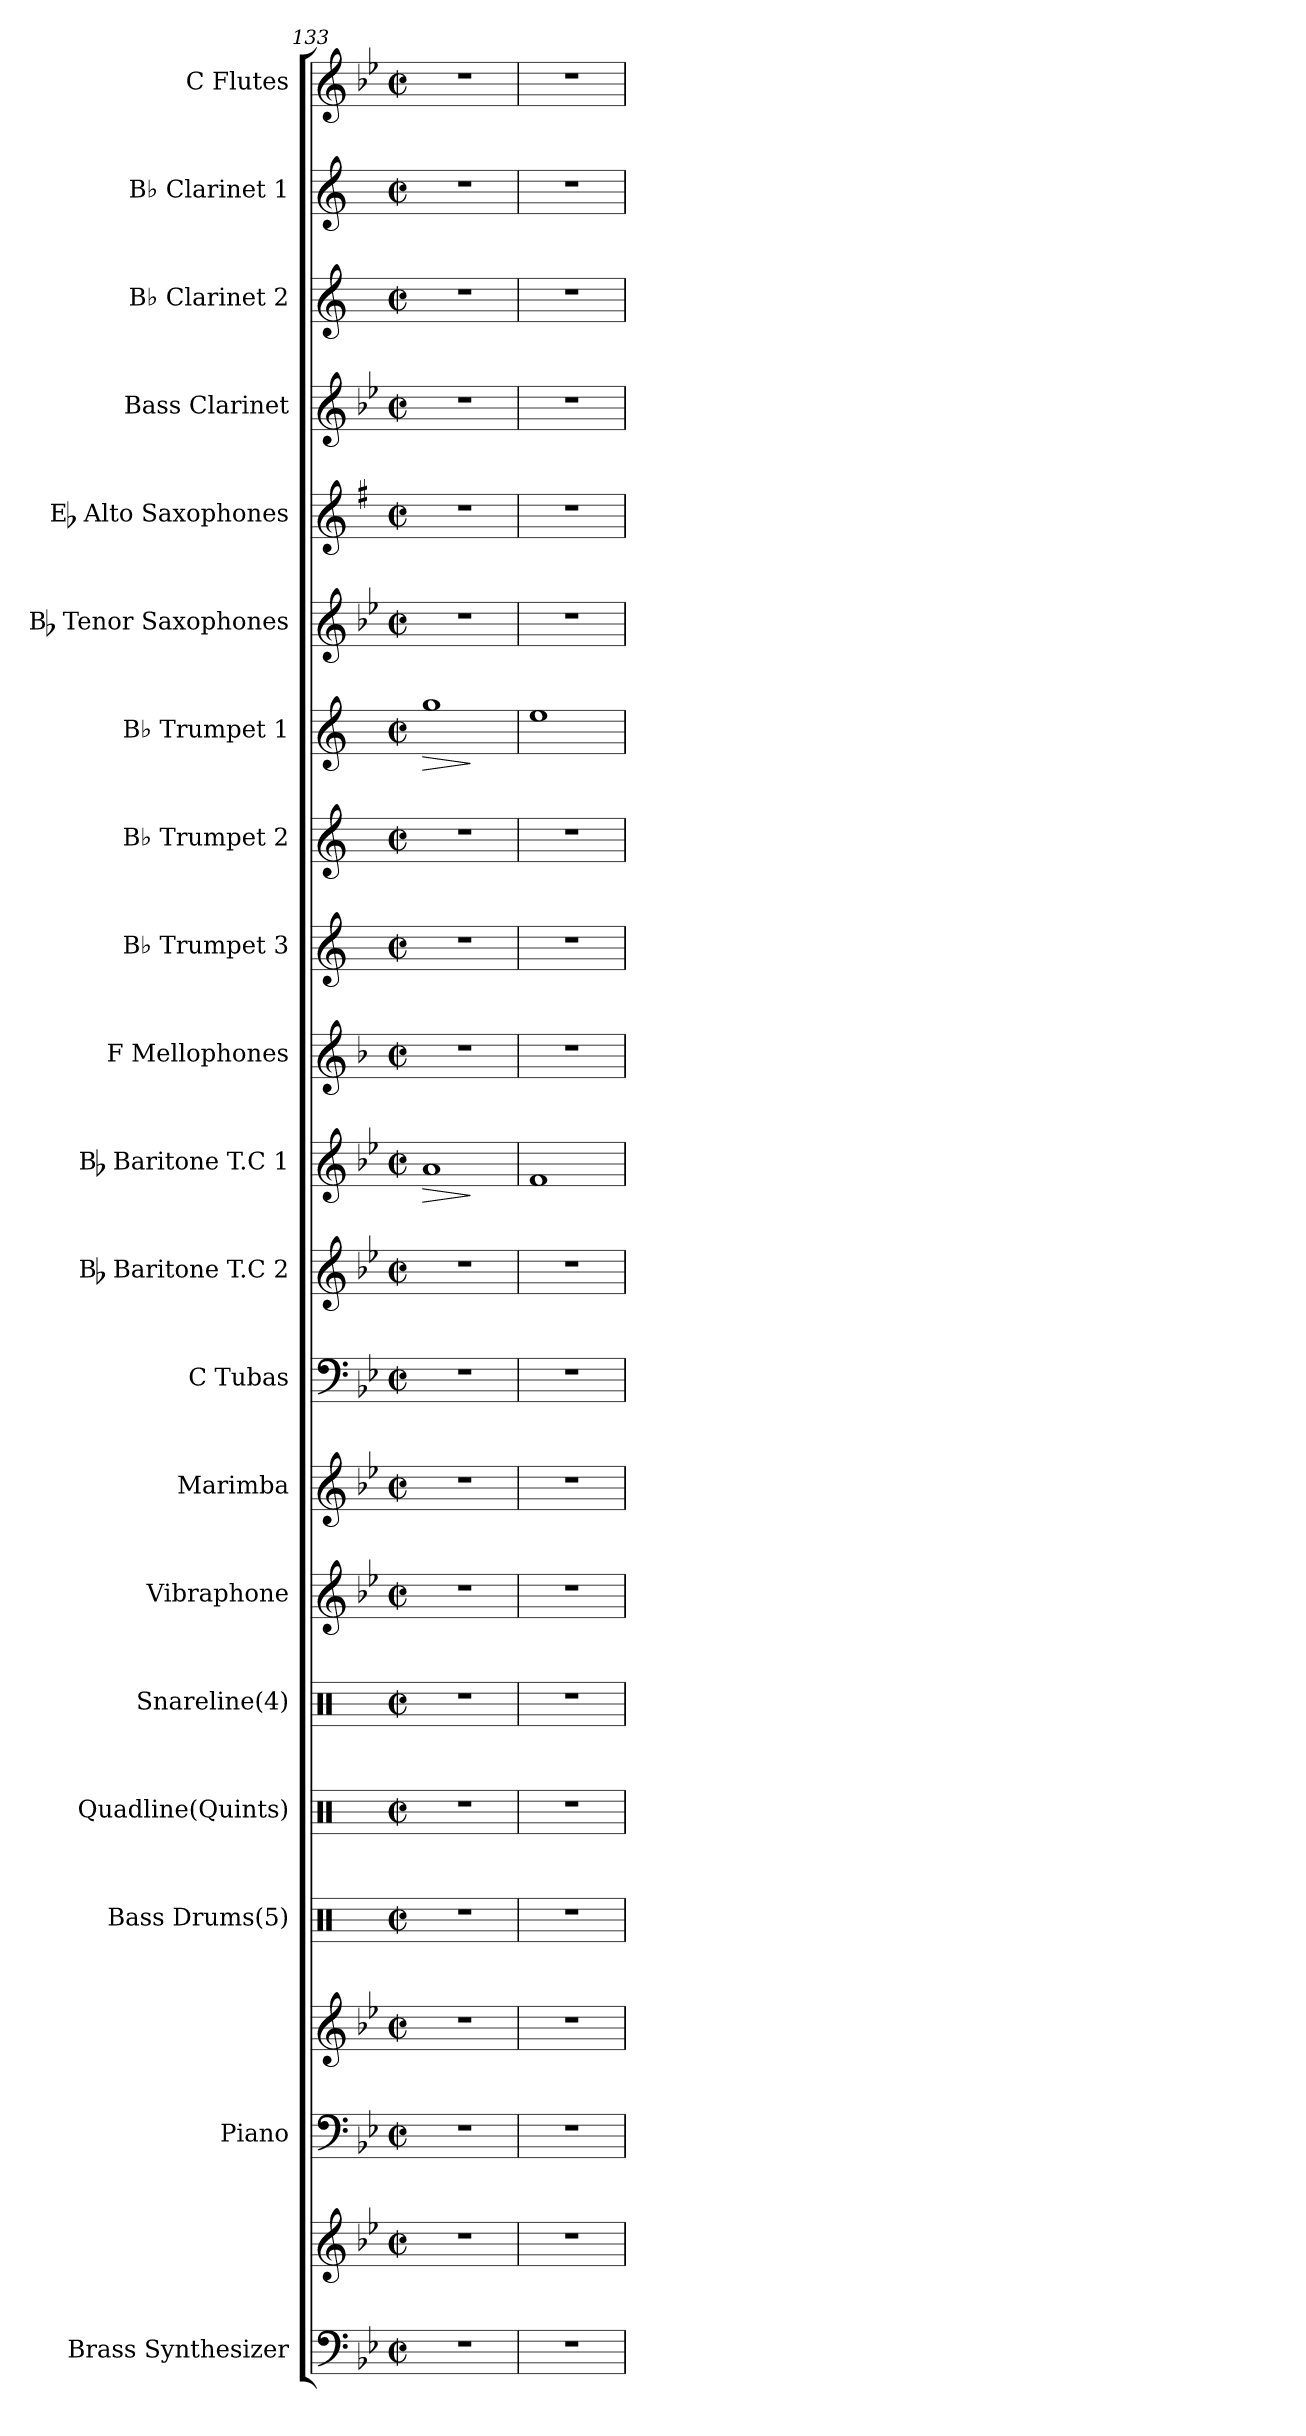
**kern	**kern	**kern	**kern	**kern	**kern	**kern	**kern	**kern	**kern	**kern	**kern	**dynam	**kern	**kern	**kern	**kern	**dynam	**kern	**kern	**kern	**kern	**kern	**kern
*part20	*part20	*part19	*part19	*part18	*part17	*part16	*part15	*part14	*part13	*part12	*part11	*part11	*part10	*part9	*part8	*part7	*part7	*part6	*part5	*part4	*part3	*part2	*part1
*staff22	*staff21	*staff20	*staff19	*staff18	*staff17	*staff16	*staff15	*staff14	*staff13	*staff12	*staff11	*staff11	*staff10	*staff9	*staff8	*staff7	*staff7	*staff6	*staff5	*staff4	*staff3	*staff2	*staff1
*I"Brass Synthesizer	*	*I"Piano	*	*I"Bass Drums(5)	*I"Quadline(Quints)	*I"Snareline(4)	*I"Vibraphone	*I"Marimba	*I"C Tubas	*I"Bb Baritone T.C 2	*I"Bb Baritone T.C 1	*	*I"F Mellophones	*I"B♭ Trumpet 3	*I"B♭ Trumpet 2	*I"B♭ Trumpet 1	*	*I"Bb Tenor Saxophones	*I"Eb Alto Saxophones	*I"Bass Clarinet	*I"B♭ Clarinet 2	*I"B♭ Clarinet 1	*I"C Flutes
*I'Synth.	*	*I'Pno.	*	*I'BD	*	*	*	*I'Marimba	*I'Tubas	*I'Baritone T.C 2	*I'Baritone T.C 1	*	*I'Mello	*I'B♭ Tpt. 3	*I'B♭ Tpt. 2	*I'B♭ Tpt. 1	*	*I'Tenor Saxes	*I'Alto Saxes	*I'B. Cl.	*I'B♭ Cl. 2	*I'B♭ Cl. 1	*I'Flutes
*clefF4	*clefG2	*clefF4	*clefG2	*clefX	*clefX	*clefX	*clefG2	*clefG2	*clefF4	*clefG2	*clefG2	*	*clefG2	*clefG2	*clefG2	*clefG2	*	*clefG2	*clefG2	*clefG2	*clefG2	*clefG2	*clefG2
*	*	*	*	*	*	*	*	*	*	*ITrd8c14	*ITrd8c14	*	*ITrd4c7	*ITrd1c2	*ITrd1c2	*ITrd1c2	*	*ITrd8c14	*ITrd5c9	*ITrd8c14	*ITrd1c2	*ITrd1c2	*
*k[b-e-]	*k[b-e-]	*k[b-e-]	*k[b-e-]	*k[]	*k[]	*k[]	*k[b-e-]	*k[b-e-]	*k[b-e-]	*k[b-e-]	*k[b-e-]	*	*k[b-e-]	*k[b-e-]	*k[b-e-]	*k[b-e-]	*	*k[b-e-]	*k[b-e-]	*k[b-e-]	*k[b-e-]	*k[b-e-]	*k[b-e-]
*M2/2	*M2/2	*M2/2	*M2/2	*M2/2	*M2/2	*M2/2	*M2/2	*M2/2	*M2/2	*M2/2	*M2/2	*	*M2/2	*M2/2	*M2/2	*M2/2	*	*M2/2	*M2/2	*M2/2	*M2/2	*M2/2	*M2/2
*met(c|)	*met(c|)	*met(c|)	*met(c|)	*met(c|)	*met(c|)	*met(c|)	*met(c|)	*met(c|)	*met(c|)	*met(c|)	*met(c|)	*	*met(c|)	*met(c|)	*met(c|)	*met(c|)	*	*met(c|)	*met(c|)	*met(c|)	*met(c|)	*met(c|)	*met(c|)
=133	=133	=133	=133	=133	=133	=133	=133	=133	=133	=133	=133	=133	=133	=133	=133	=133	=133	=133	=133	=133	=133	=133	=133
!	!	!	!	!	!	!	!	!	!	!	!	!LO:HP:b	!	!	!	!	!LO:HP:b	!	!	!	!	!	!
1r	1r	1r	1r	1r	1r	1r	1r	1r	1r	1r	1A	>	1r	1r	1r	1ff	>	1r	1r	1r	1r	1r	1r
.	.	.	.	.	.	.	.	.	.	.	.	]	.	.	.	.	]	.	.	.	.	.	.
=134	=134	=134	=134	=134	=134	=134	=134	=134	=134	=134	=134	=134	=134	=134	=134	=134	=134	=134	=134	=134	=134	=134	=134
1r	1r	1r	1r	1r	1r	1r	1r	1r	1r	1r	1F	.	1r	1r	1r	1dd	.	1r	1r	1r	1r	1r	1r
=	=	=	=	=	=	=	=	=	=	=	=	=	=	=	=	=	=	=	=	=	=	=	=
*-	*-	*-	*-	*-	*-	*-	*-	*-	*-	*-	*-	*-	*-	*-	*-	*-	*-	*-	*-	*-	*-	*-	*-
